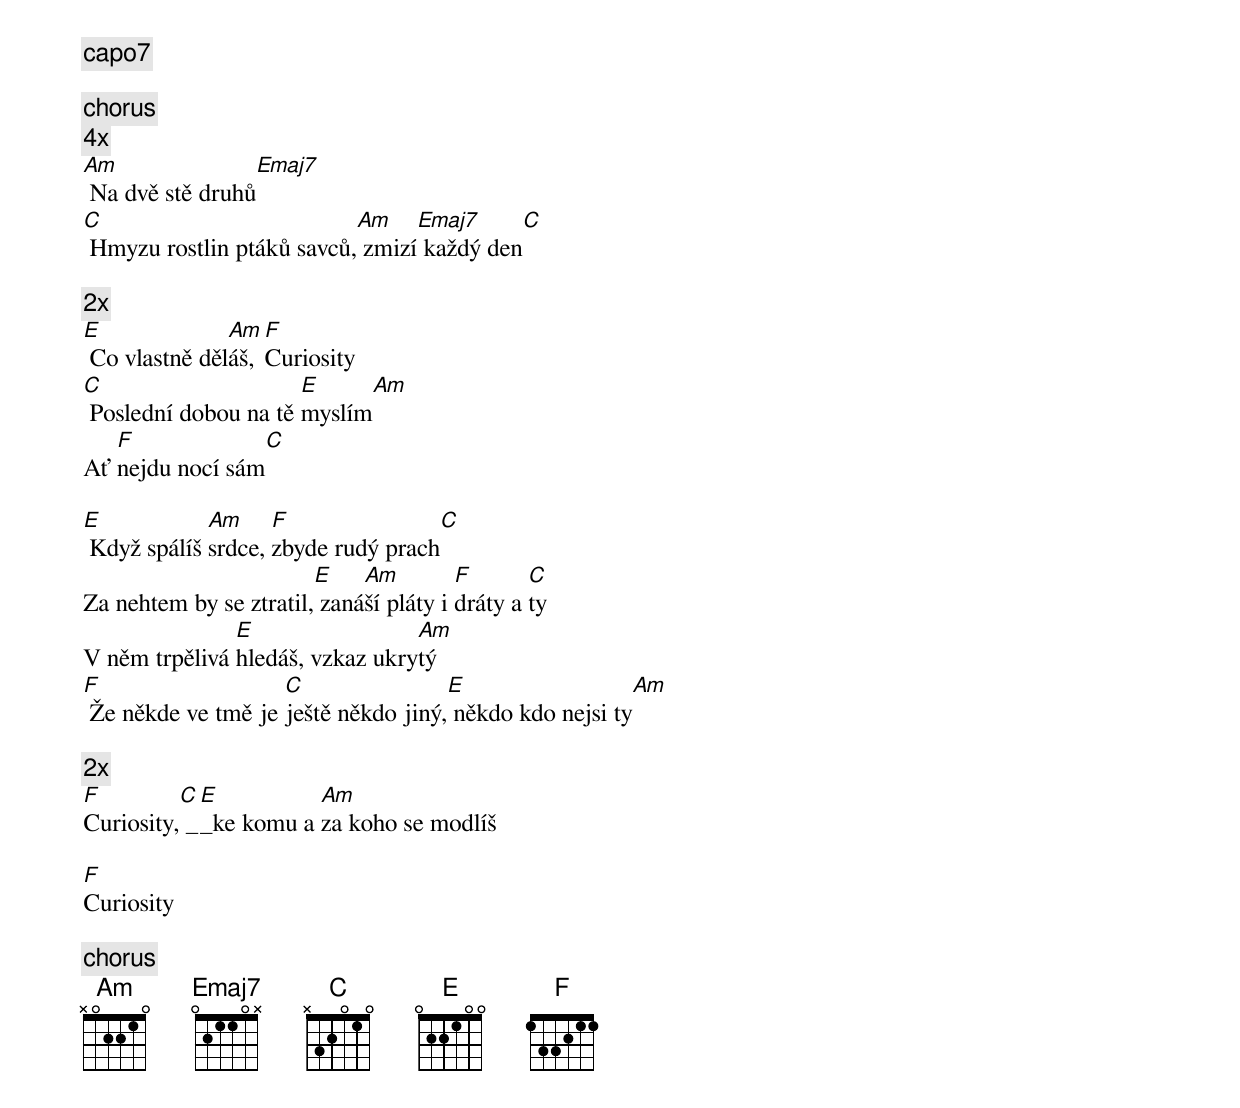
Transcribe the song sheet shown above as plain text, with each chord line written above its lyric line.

[capo7]

[chorus]
[4x]
Am               Emaj7
 Na dvě stě druhů
C                          Am    Emaj7     C
 Hmyzu rostlin ptáků savců, zmizí každý den

[2x]
E              Am  F
 Co vlastně děláš, Curiosity
C                     E     Am
 Poslední dobou na tě myslím
   F             C
Ať nejdu nocí sám

E            Am     F               C
 Když spálíš srdce, zbyde rudý prach
                        E    Am         F       C
Za nehtem by se ztratil, zanáší pláty i dráty a ty
               E                 Am
V něm trpělivá hledáš, vzkaz ukrytý
F                   C                E                  Am
 Že někde ve tmě je ještě někdo jiný, někdo kdo nejsi ty

[2x]
F         C E          Am
Curiosity, __ke komu a za koho se modlíš

F
Curiosity

[chorus]
